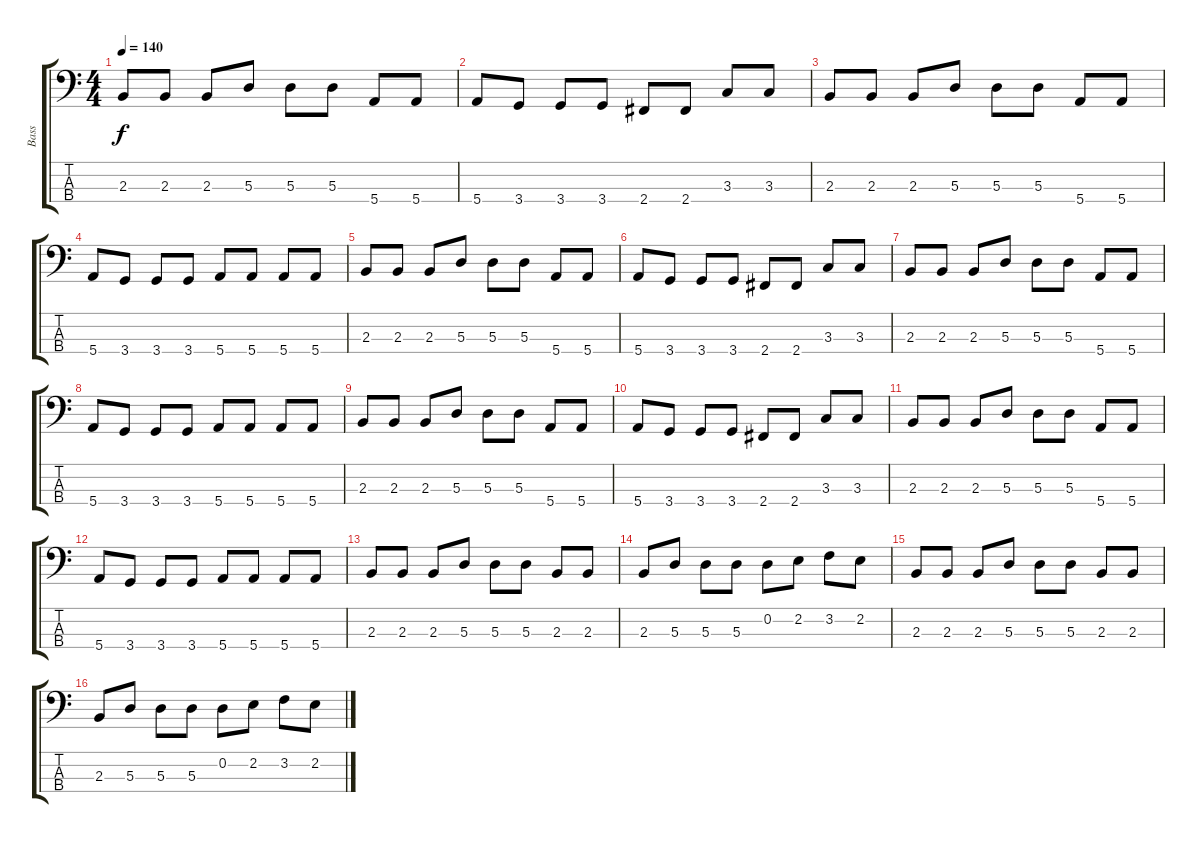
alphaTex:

\track ("Bass" "Bass") {instrument electricbassfinger}
\staff {score tabs}
\tuning (G2 D2 A1 E1) {hide}
\ts (4 4)
\tempo 140
\clef f4
\ks c
2.3.8{dy f} 2.3.8 2.3.8 5.3.8 5.3.8 5.3.8 5.4.8 5.4.8 |
5.4.8 3.4.8 3.4.8 3.4.8 2.4.8 2.4.8 3.3.8 3.3.8 |
2.3.8 2.3.8 2.3.8 5.3.8 5.3.8 5.3.8 5.4.8 5.4.8 |
5.4.8 3.4.8 3.4.8 3.4.8 5.4.8 5.4.8 5.4.8 5.4.8 |
2.3.8 2.3.8 2.3.8 5.3.8 5.3.8 5.3.8 5.4.8 5.4.8 |
5.4.8 3.4.8 3.4.8 3.4.8 2.4.8 2.4.8 3.3.8 3.3.8 |
2.3.8 2.3.8 2.3.8 5.3.8 5.3.8 5.3.8 5.4.8 5.4.8 |
5.4.8 3.4.8 3.4.8 3.4.8 5.4.8 5.4.8 5.4.8 5.4.8 |
2.3.8 2.3.8 2.3.8 5.3.8 5.3.8 5.3.8 5.4.8 5.4.8 |
5.4.8 3.4.8 3.4.8 3.4.8 2.4.8 2.4.8 3.3.8 3.3.8 |
2.3.8 2.3.8 2.3.8 5.3.8 5.3.8 5.3.8 5.4.8 5.4.8 |
5.4.8 3.4.8 3.4.8 3.4.8 5.4.8 5.4.8 5.4.8 5.4.8 |
2.3.8 2.3.8 2.3.8 5.3.8 5.3.8 5.3.8 2.3.8 2.3.8 |
2.3.8 5.3.8 5.3.8 5.3.8 0.2.8 2.2.8 3.2.8 2.2.8 |
2.3.8 2.3.8 2.3.8 5.3.8 5.3.8 5.3.8 2.3.8 2.3.8 |
2.3.8 5.3.8 5.3.8 5.3.8 0.2.8 2.2.8 3.2.8 2.2.8
